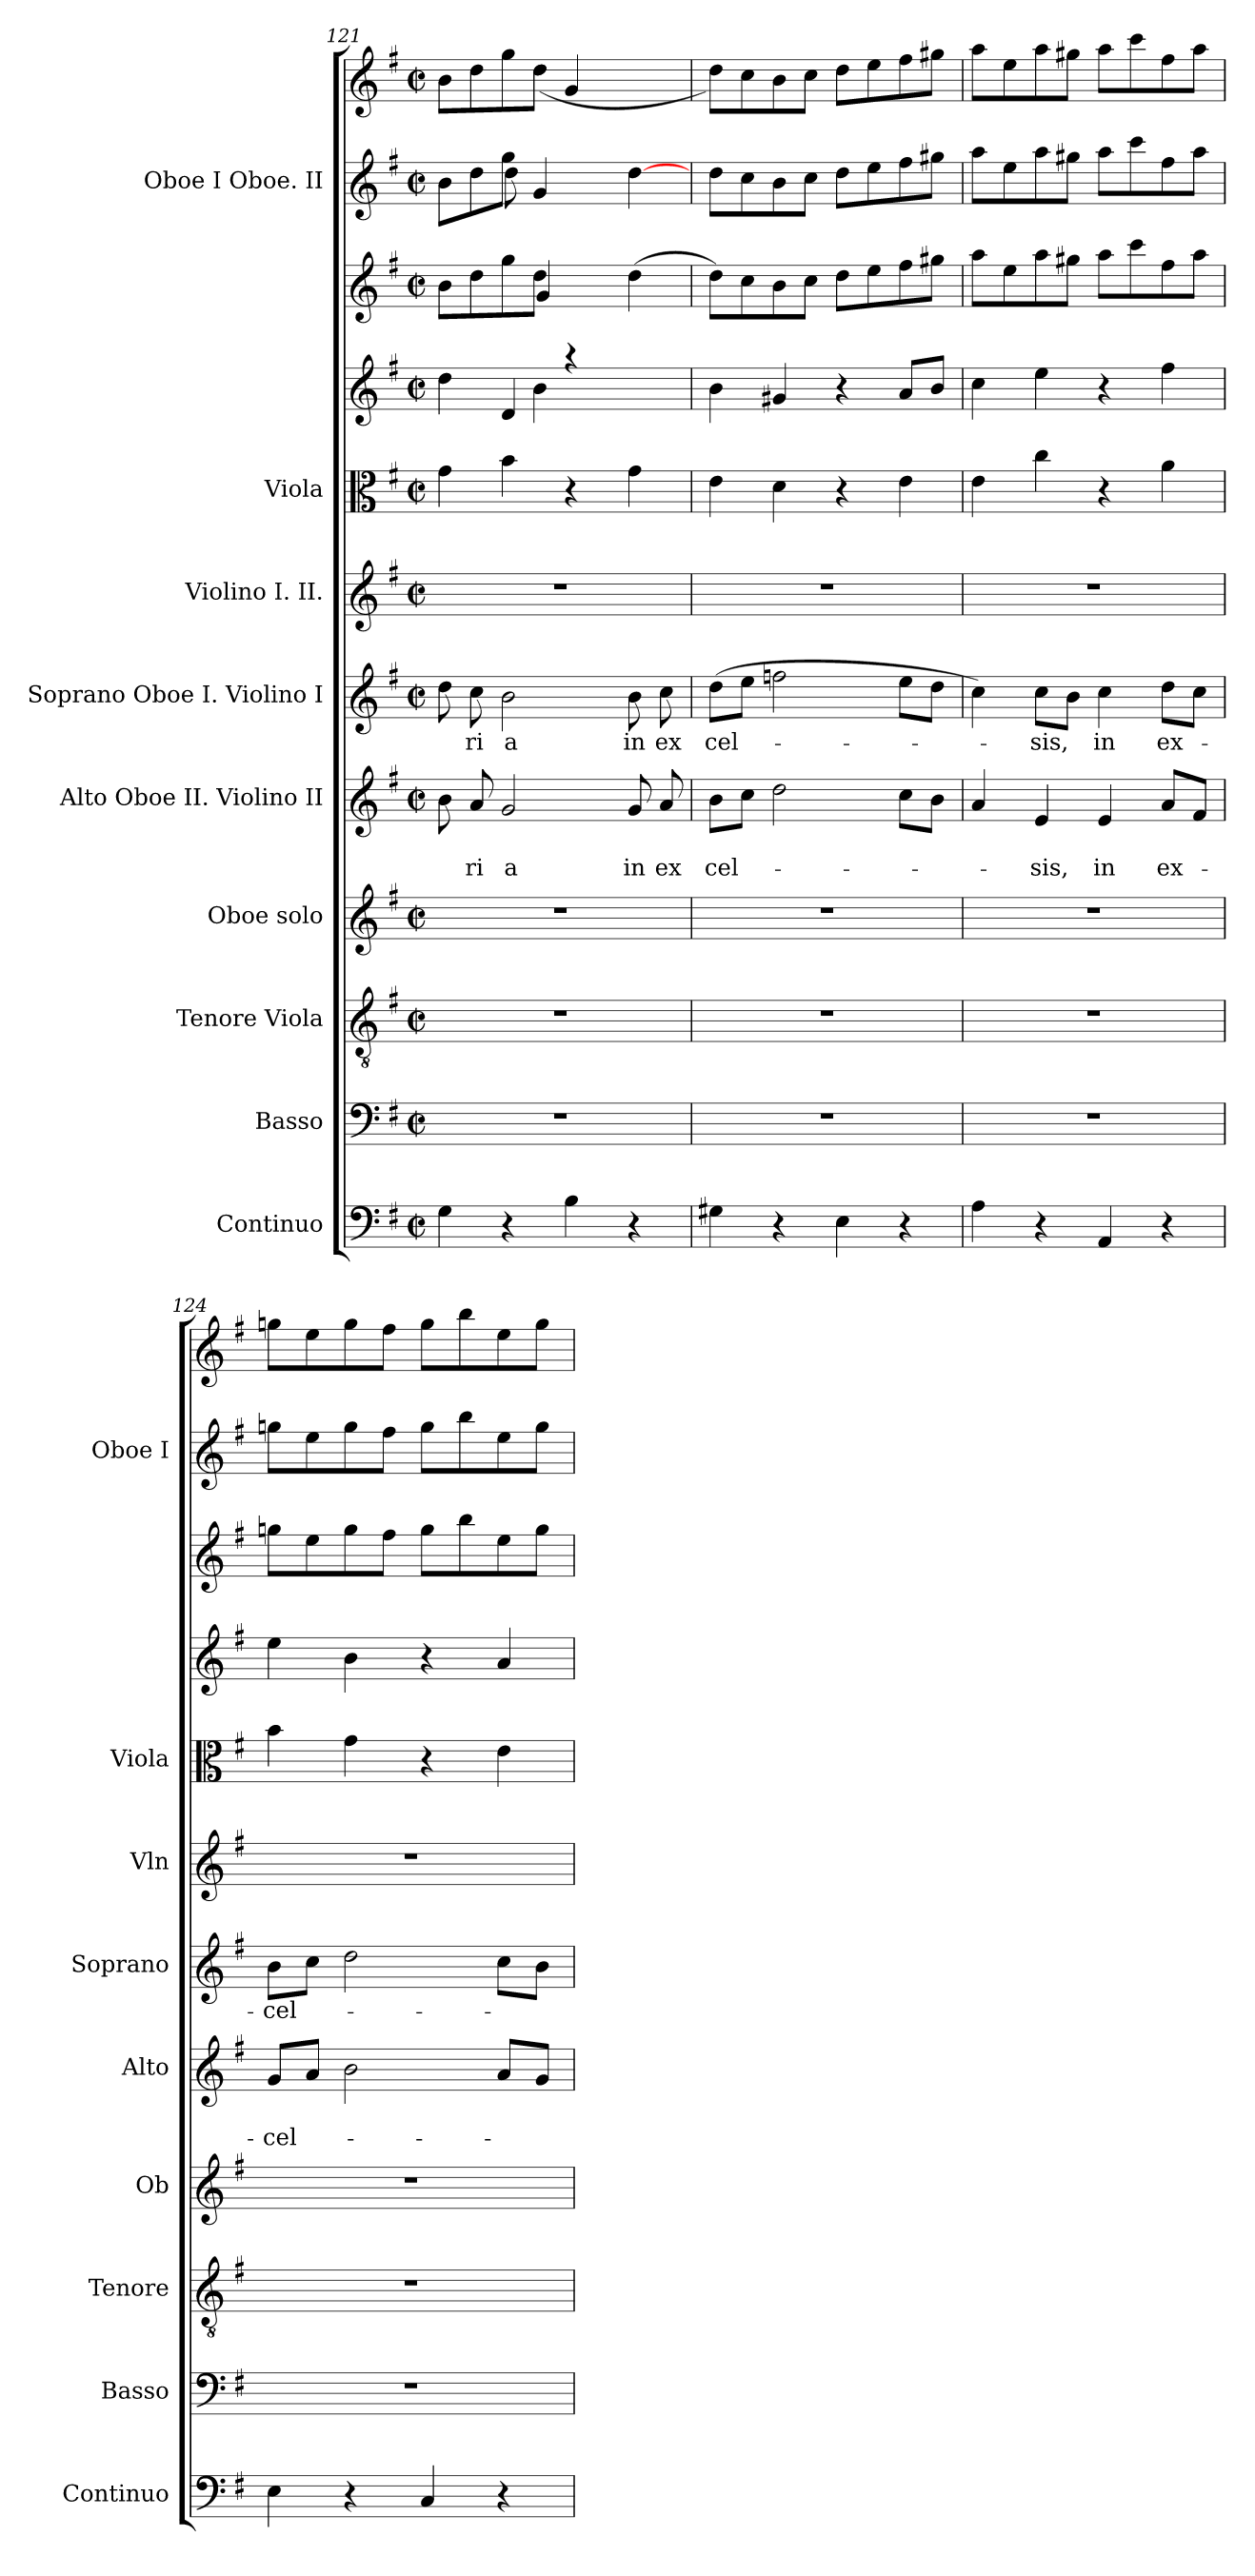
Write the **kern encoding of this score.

**kern	**kern	**kern	**kern	**kern	**text	**text	**kern	**text	**kern	**kern	**kern	**kern	**kern	**kern
*part11	*part10	*part9	*part8	*part7	*part7	*part7	*part6	*part6	*part5	*part4	*part3	*part2	*part1	*part1
*staff12	*staff11	*staff10	*staff9	*staff8	*staff8	*staff8	*staff7	*staff7	*staff6	*staff5	*staff4	*staff3	*staff2	*staff1
*I"Continuo	*I"Basso	*I"Tenore Viola	*I"Oboe solo	*I"Alto Oboe II. Violino II	*	*	*I"Soprano Oboe I. Violino I	*	*I"Violino I. II.	*I"Viola	*	*	*I"Oboe I Oboe. II	*
*I'Continuo	*I'Basso	*I'Tenore	*I'Ob	*I'Alto	*	*	*I'Soprano	*	*I'Vln	*I'Viola	*	*	*I'Oboe I	*
*clefF4	*clefF4	*clefGv2	*clefG2	*clefG2	*	*	*clefG2	*	*clefG2	*clefC3	*clefG2	*clefG2	*clefG2	*clefG2
*k[f#]	*k[f#]	*k[f#]	*k[f#]	*k[f#]	*	*	*k[f#]	*	*k[f#]	*k[f#]	*k[f#]	*k[f#]	*k[f#]	*k[f#]
*G:	*G:	*G:	*G:	*G:	*	*	*G:	*	*G:	*G:	*G:	*G:	*G:	*G:
*M2/2	*M2/2	*M2/2	*M2/2	*M2/2	*	*	*M2/2	*	*M2/2	*M2/2	*M2/2	*M2/2	*M2/2	*M2/2
*met(c|)	*met(c|)	*met(c|)	*met(c|)	*met(c|)	*	*	*met(c|)	*	*met(c|)	*met(c|)	*met(c|)	*met(c|)	*met(c|)	*met(c|)
=121	=121	=121	=121	=121	=121	=121	=121	=121	=121	=121	=121	=121	=121	=121
*	*	*	*	*	*	*	*	*	*	*	*^	*^	*^	*^
4G\	1r	1r	1r	8b\	.	.	8dd\	.	1r	4g\	4dd\	4.ryy	8b\L	4.ryy	8b\L	4ryy	8b\L	4.ryy
!	!	!	!	!	!	!LO:LY:b	!	!LO:LY:b	!	!	!	!	!	!	!	!	!	!
.	.	.	.	8a/	.	ri	8cc\	ri	.	.	.	.	8dd\	.	8dd\	.	8dd\	.
!	!	!	!	!	!	!LO:LY:b	!	!LO:LY:b	!	!	!	!	!	!	!	!	!	!
4r	.	.	.	2g/	.	a	2b\	a	.	4b\	4d/	.	8gg\	.	8gg\J	8dd\	8gg\	.
.	.	.	.	.	.	.	.	.	.	.	.	4b\	8dd\J	4g/	2ryy	4g/	8dd\J	(>4dd\
4B\	.	.	.	.	.	.	.	.	.	4r	4raa	.	2ryy	.	.	.	4g/	.
.	.	.	.	.	.	.	.	.	.	.	.	4ryy	.	8ryy	.	8ryy	.	4ryy
!	!	!	!	!	!	!LO:LY:b	!	!LO:LY:b	!	!	!	!	!	!	!	!	!	!
4r	.	.	.	8g/	.	in	8b\	in	.	4g\	4ryy	.	.	(>4dd\	.	[>4dd\	4ryy	.
!	!	!	!	!	!	!LO:LY:b	!	!LO:LY:b	!	!	!	!	!	!	!	!	!	!
.	.	.	.	8a/	.	ex	8cc\	ex	.	.	.	8ryy	.	.	8ryy	.	.	8ryy
*	*	*	*	*	*	*	*	*	*	*	*	*	*v	*v	*	*	*	*
*	*	*	*	*	*	*	*	*	*	*	*	*	*	*v	*v	*	*
!!LO:PB:g=z
=122	=122	=122	=122	=122	=122	=122	=122	=122	=122	=122	=122	=122	=122	=122	=122	=122
!	!	!	!	!	!	!LO:LY:b	!	!LO:LY:b	!	!	!	!	!	!	!	!
*	*	*	*	*	*	*	*	*	*	*	*v	*v	*	*	*v	*v
4G#X\	1r	1r	1r	8b\L	.	cel-	(>8dd\L	cel-	1r	4e\	4b\	8dd\L)	8dd\L	8dd\L)
.	.	.	.	8cc\J	.	.	8ee\J	.	.	.	.	8cc\	8cc\	8cc\
4r	.	.	.	2dd\	.	.	2ffn\	.	.	4d\	4g#X/	8b\	8b\	8b\
.	.	.	.	.	.	.	.	.	.	.	.	8cc\J	8cc\J	8cc\J
4E\	.	.	.	.	.	.	.	.	.	4r	4r	8dd\L	8dd\L	8dd\L
.	.	.	.	.	.	.	.	.	.	.	.	8ee\	8ee\	8ee\
4r	.	.	.	8cc\L	.	.	8ee\L	.	.	4e\	8a/L	8ff#\	8ff#\	8ff#\
.	.	.	.	8b\J	.	.	8dd\J	.	.	.	8b/J	8gg#X\J	8gg#X\J	8gg#X\J
=123	=123	=123	=123	=123	=123	=123	=123	=123	=123	=123	=123	=123	=123	=123
4A\	1r	1r	1r	4a/	.	.	4cc\)	.	1r	4e\	4cc\	8aa\L	8aa\L	8aa\L
.	.	.	.	.	.	.	.	.	.	.	.	8ee\	8ee\	8ee\
!	!	!	!	!	!	!LO:LY:b	!	!LO:LY:b	!	!	!	!	!	!
4r	.	.	.	4e/	.	-sis,	8cc\L	-sis,	.	4cc\	4ee\	8aa\	8aa\	8aa\
.	.	.	.	.	.	.	8b\J	.	.	.	.	8gg#X\J	8gg#X\J	8gg#X\J
!	!	!	!	!	!	!LO:LY:b	!	!LO:LY:b	!	!	!	!	!	!
4AA/	.	.	.	4e/	.	in	4cc\	in	.	4r	4r	8aa\L	8aa\L	8aa\L
.	.	.	.	.	.	.	.	.	.	.	.	8ccc\	8ccc\	8ccc\
!	!	!	!	!	!	!LO:LY:b	!	!LO:LY:b	!	!	!	!	!	!
4r	.	.	.	8a/L	.	ex-	8dd\L	ex-	.	4a\	4ff#\	8ff#\	8ff#\	8ff#\
.	.	.	.	8f#/J	.	.	8cc\J	.	.	.	.	8aa\J	8aa\J	8aa\J
=124	=124	=124	=124	=124	=124	=124	=124	=124	=124	=124	=124	=124	=124	=124
!	!	!	!	!	!	!LO:LY:b	!	!LO:LY:b	!	!	!	!	!	!
4E\	1r	1r	1r	8g/L	.	-cel-	8b\L	-cel-	1r	4b\	4ee\	8ggn\L	8ggn\L	8ggn\L
.	.	.	.	8a/J	.	.	8cc\J	.	.	.	.	8ee\	8ee\	8ee\
4r	.	.	.	2b\	.	.	2dd\	.	.	4g\	4b\	8gg\	8gg\	8gg\
.	.	.	.	.	.	.	.	.	.	.	.	8ff#\J	8ff#\J	8ff#\J
4C/	.	.	.	.	.	.	.	.	.	4r	4r	8gg\L	8gg\L	8gg\L
.	.	.	.	.	.	.	.	.	.	.	.	8bb\	8bb\	8bb\
4r	.	.	.	8a/L	.	.	8cc\L	.	.	4e\	4a/	8ee\	8ee\	8ee\
.	.	.	.	8g/J	.	.	8b\J	.	.	.	.	8gg\J	8gg\J	8gg\J
=	=	=	=	=	=	=	=	=	=	=	=	=	=	=
*-	*-	*-	*-	*-	*-	*-	*-	*-	*-	*-	*-	*-	*-	*-
